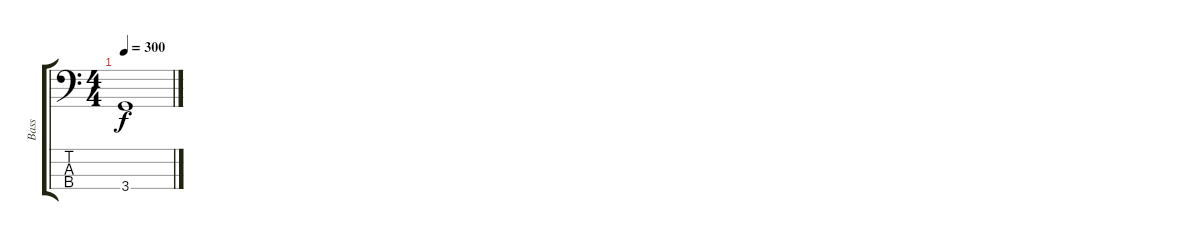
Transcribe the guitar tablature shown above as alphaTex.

\track ("Bass" "Bass") {instrument electricbassfinger}
\staff {score tabs}
\tuning (G2 D2 A1 E1) {hide}
\ts (4 4)
\tempo 300
\clef f4
\ks c
3.4{t}.1{dy f}
